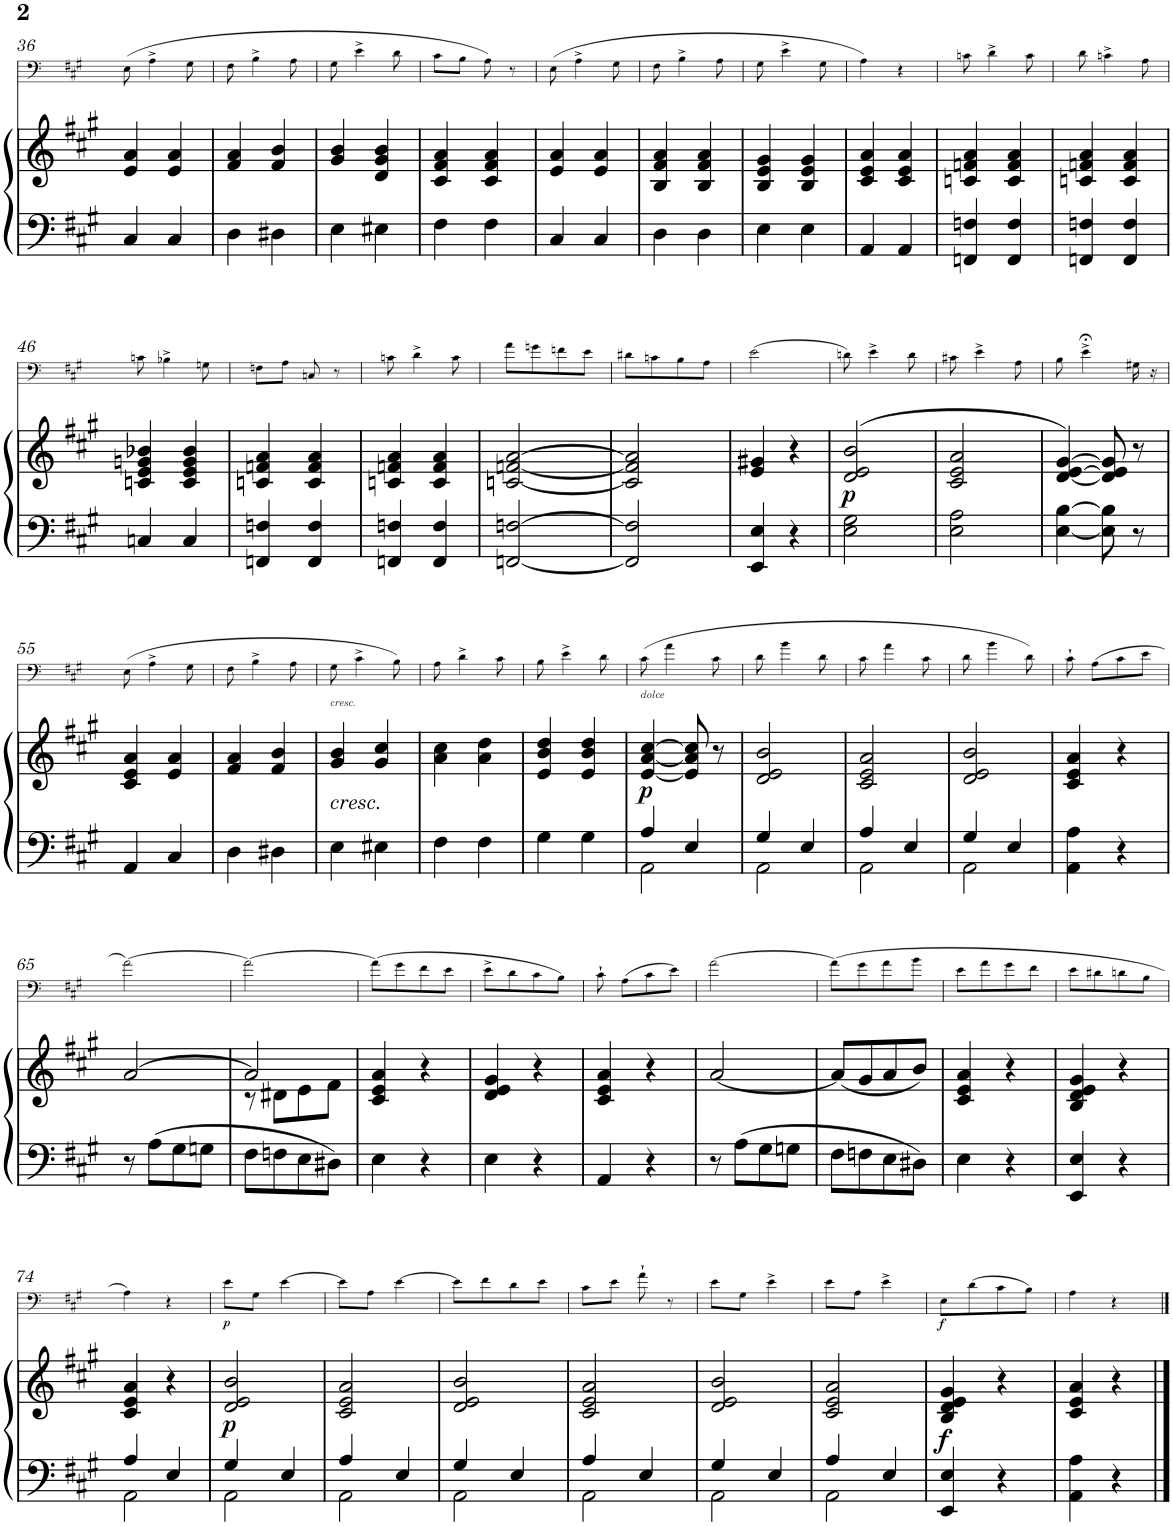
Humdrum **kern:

**kern	**kern	**dynam	**kern	**dynam
*part2	*part2	*part2	*part1	*part1
*staff3	*staff2	*staff2/3	*staff1	*staff1
*I"Piano	*	*	*I"Trombone	*
*I'Pno	*	*	*I'Trb	*
!!LO:PB:g=z
*clefF4	*clefG2	*	*clefF4	*
*k[f#c#g#]	*k[f#c#g#]	*	*k[f#c#g#]	*
*M2/4	*M2/4	*	*M2/4	*
=36	=36	=36	=36	=36
4C#/	4e/ 4a/	.	(8E\	.
.	.	.	4A^\	.
4C#/	4e/ 4a/	.	.	.
.	.	.	8G#\	.
=37	=37	=37	=37	=37
4D\	4f#/ 4a/	.	8F#\	.
.	.	.	4B^\	.
4D#X\	4f#/ 4b/	.	.	.
.	.	.	8A\	.
=38	=38	=38	=38	=38
4E\	4g#/ 4b/	.	8G#\	.
.	.	.	4e^\	.
4E#X\	4d/ 4g#/ 4b/	.	.	.
.	.	.	8d\	.
=39	=39	=39	=39	=39
4F#\	4c#/ 4f#/ 4a/	.	8c#\L	.
.	.	.	8B\J	.
4F#\	4c#/ 4f#/ 4a/	.	8A\)	.
.	.	.	8r	.
=40	=40	=40	=40	=40
4C#/	4e/ 4a/	.	(8E\	.
.	.	.	4A^\	.
4C#/	4e/ 4a/	.	.	.
.	.	.	8G#\	.
=41	=41	=41	=41	=41
4D\	4B/ 4f#/ 4a/	.	8F#\	.
.	.	.	4B^\	.
4D\	4B/ 4f#/ 4a/	.	.	.
.	.	.	8A\	.
=42	=42	=42	=42	=42
4E\	4B/ 4e/ 4g#/	.	8G#\	.
.	.	.	4e^\	.
4E\	4B/ 4e/ 4g#/	.	.	.
.	.	.	8G#\	.
=43	=43	=43	=43	=43
4AA/	4c#/ 4e/ 4a/	.	4A\)	.
4AA/	4c#/ 4e/ 4a/	.	4r	.
=44	=44	=44	=44	=44
4FFn/ 4Fn/	4cn/ 4fn/ 4a/	.	8cn\	.
.	.	.	4d^\	.
4FF/ 4F/	4c/ 4f/ 4a/	.	.	.
.	.	.	8c\	.
=45	=45	=45	=45	=45
4FFn/ 4Fn/	4cn/ 4fn/ 4a/	.	8d\	.
.	.	.	4cn^\	.
4FF/ 4F/	4c/ 4f/ 4a/	.	.	.
.	.	.	8A\	.
!!LO:LB:g=z
=46	=46	=46	=46	=46
4Cn/	4cn/ 4e/ 4gn/ 4b-X/	.	8cn\	.
.	.	.	4B-X^\	.
4C/	4c/ 4e/ 4g/ 4b-/	.	.	.
.	.	.	8Gn\	.
=47	=47	=47	=47	=47
4FFn/ 4Fn/	4cn/ 4fn/ 4a/	.	8Fn\L	.
.	.	.	8A\J	.
4FF/ 4F/	4c/ 4f/ 4a/	.	8Cn/	.
.	.	.	8r	.
=48	=48	=48	=48	=48
4FFn/ 4Fn/	4cn/ 4fn/ 4a/	.	8cn\	.
.	.	.	4d^\	.
4FF/ 4F/	4c/ 4f/ 4a/	.	.	.
.	.	.	8c\	.
=49	=49	=49	=49	=49
[2FFn/ [2Fn/	[2cn/ [2fn/ [2a/	.	8a\L	.
.	.	.	8gn\	.
.	.	.	8fn\	.
.	.	.	8e\J	.
=50	=50	=50	=50	=50
2FF/] 2F/]	2c/] 2f/] 2a/]	.	8d#X\L	.
.	.	.	8cn\	.
.	.	.	8B\	.
.	.	.	8A\J	.
=51	=51	=51	=51	=51
4EE/ 4E/	4e/ 4g#X/	.	(2e\	.
4r	4r	.	.	.
=52	=52	=52	=52	=52
!	!	!LO:DY:b	!	!
2E\ 2G#\	(>2d/ 2e/ 2b/	p	8dn\)	.
.	.	.	4e^\	.
.	.	.	8d\	.
=53	=53	=53	=53	=53
2E\ 2A\	2c#/ 2e/ 2a/	.	8c#X\	.
.	.	.	4e^\	.
.	.	.	8A\	.
=54	=54	=54	=54	=54
[4E\ [4B\	[4d/ [4e/ [4g#/)	.	8B\	.
.	.	.	4e;<^\	.
8E\] 8B\]	8d/] 8e/] 8g#/]	.	.	.
8r	8r	.	16G#X\	.
.	.	.	16r	.
!!LO:LB:g=z
=55	=55	=55	=55	=55
4AA/	4c#/ 4e/ 4a/	.	(8E\	.
.	.	.	4A^\	.
4C#/	4e/ 4a/	.	.	.
.	.	.	8G#\	.
=56	=56	=56	=56	=56
4D\	4f#/ 4a/	.	8F#\	.
.	.	.	4B^\	.
4D#X\	4f#/ 4b/	.	.	.
.	.	.	8A\	.
=57	=57	=57	=57	=57
!	!	!	!LO:TX:b:i:t=cresc.	!
!	!LO:TX:b:i:t=cresc.	!	!	!
4E\	4g#/ 4b/	.	8G#\	.
.	.	.	4c#^\	.
4E#X\	4g#/ 4cc#/	.	.	.
.	.	.	8B\)	.
=58	=58	=58	=58	=58
4F#\	4a\ 4cc#\	.	8A\	.
.	.	.	4d^\	.
4F#\	4a\ 4dd\	.	.	.
.	.	.	8c#\	.
=59	=59	=59	=59	=59
4G#\	4e/ 4b/ 4dd/	.	8B\	.
.	.	.	4e^\	.
4G#\	4e/ 4b/ 4dd/	.	.	.
.	.	.	8d\	.
=60	=60	=60	=60	=60
*^	*	*	*	*
!	!	!	!	!LO:TX:b:i:t=dolce	!
!	!	!	!LO:DY:b	!	!
4A/	2AA\	[4e/ [4a/ [4cc#/	p	(8c#\	.
.	.	.	.	4a\	.
4E/	.	8e/] 8a/] 8cc#/]	.	.	.
.	.	8r	.	8c#\	.
=61	=61	=61	=61	=61	=61
4G#/	2AA\	2d/ 2e/ 2b/	.	8d\	.
.	.	.	.	4b\	.
4E/	.	.	.	.	.
.	.	.	.	8d\	.
=62	=62	=62	=62	=62	=62
4A/	2AA\	2c#/ 2e/ 2a/	.	8c#\	.
.	.	.	.	4a\	.
4E/	.	.	.	.	.
.	.	.	.	8c#\	.
=63	=63	=63	=63	=63	=63
4G#/	2AA\	2d/ 2e/ 2b/	.	8d\	.
.	.	.	.	4b\	.
4E/	.	.	.	.	.
.	.	.	.	8d\)	.
*v	*v	*	*	*	*
=64	=64	=64	=64	=64
4AA\ 4A\	4c#/ 4e/ 4a/	.	8c#`\	.
.	.	.	(8A\L	.
4r	4r	.	8c#\	.
.	.	.	8e\J	.
!!LO:LB:g=z
=65	=65	=65	=65	=65
8r	[2a/	.	[2a\)	.
8A\L	.	.	.	.
8G#\	.	.	.	.
8Gn\J	.	.	.	.
=66	=66	=66	=66	=66
*	*^	*	*	*
8F#\L	2a/]	8r	.	2a\_	.
8Fn\	.	8d#X\L	.	.	.
8E\	.	8e\	.	.	.
8D#X\J	.	8f#\J	.	.	.
*	*v	*v	*	*	*
=67	=67	=67	=67	=67
4E\	4c#/ 4e/ 4a/	.	(8a\L]	.
.	.	.	8g#\	.
4r	4r	.	8f#\	.
.	.	.	8e\J	.
=68	=68	=68	=68	=68
4E\	4d/ 4e/ 4g#/	.	8e^\L	.
.	.	.	8d\	.
4r	4r	.	8c#\	.
.	.	.	8B\J)	.
=69	=69	=69	=69	=69
4AA/	4c#/ 4e/ 4a/	.	8c#`\	.
.	.	.	(8A\L	.
4r	4r	.	8c#\	.
.	.	.	8e\J)	.
=70	=70	=70	=70	=70
8r	[2a/	.	[2a\	.
8A\L	.	.	.	.
8G#\	.	.	.	.
8Gn\J	.	.	.	.
=71	=71	=71	=71	=71
8F#\L	(8a/L]	.	(8a\L]	.
8Fn\	8g#/	.	8g#\	.
8E\	8a/	.	8a\	.
8D#X\J	8b/J)	.	8b\J	.
=72	=72	=72	=72	=72
4E\	4c#/ 4e/ 4a/	.	8e\L	.
.	.	.	8a\	.
4r	4r	.	8g#\	.
.	.	.	8f#\J	.
=73	=73	=73	=73	=73
4EE/ 4E/	4B/ 4d/ 4e/ 4g#/	.	8e\L	.
.	.	.	8d#X\	.
4r	4r	.	8dn\	.
.	.	.	8B\J	.
!!LO:LB:g=z
=74	=74	=74	=74	=74
*^	*	*	*	*
4A/	2AA\	4c#/ 4e/ 4a/	.	4A\)	.
4E/	.	4r	.	4r	.
=75	=75	=75	=75	=75	=75
!	!	!	!LO:DY:b	!	!LO:DY:b
4G#/	2AA\	2d/ 2e/ 2b/	p	8e\L	p
.	.	.	.	8G#\J	.
4E/	.	.	.	[4e\	.
=76	=76	=76	=76	=76	=76
4A/	2AA\	2c#/ 2e/ 2a/	.	8e\L]	.
.	.	.	.	8A\J	.
4E/	.	.	.	[4e\	.
=77	=77	=77	=77	=77	=77
4G#/	2AA\	2d/ 2e/ 2b/	.	8e\L]	.
.	.	.	.	8f#\	.
4E/	.	.	.	8d\	.
.	.	.	.	8e\J	.
=78	=78	=78	=78	=78	=78
4A/	2AA\	2c#/ 2e/ 2a/	.	8c#\L	.
.	.	.	.	8e\J	.
4E/	.	.	.	8a`\	.
.	.	.	.	8r	.
=79	=79	=79	=79	=79	=79
4G#/	2AA\	2d/ 2e/ 2b/	.	8e\L	.
.	.	.	.	8G#\J	.
4E/	.	.	.	4e^\	.
=80	=80	=80	=80	=80	=80
4A/	2AA\	2c#/ 2e/ 2a/	.	8e\L	.
.	.	.	.	8A\J	.
4E/	.	.	.	4e^\	.
*v	*v	*	*	*	*
=81	=81	=81	=81	=81
!	!	!LO:DY:b	!	!LO:DY:b
4EE/ 4E/	4B/ 4d/ 4e/ 4g#/	f	8E\L	f
.	.	.	(8d\	.
4r	4r	.	8c#\	.
.	.	.	8B\J)	.
=82	=82	=82	=82	=82
4AA\ 4A\	4c#/ 4e/ 4a/	.	4A\	.
4r	4r	.	4r	.
==	==	==	==	==
*-	*-	*-	*-	*-
